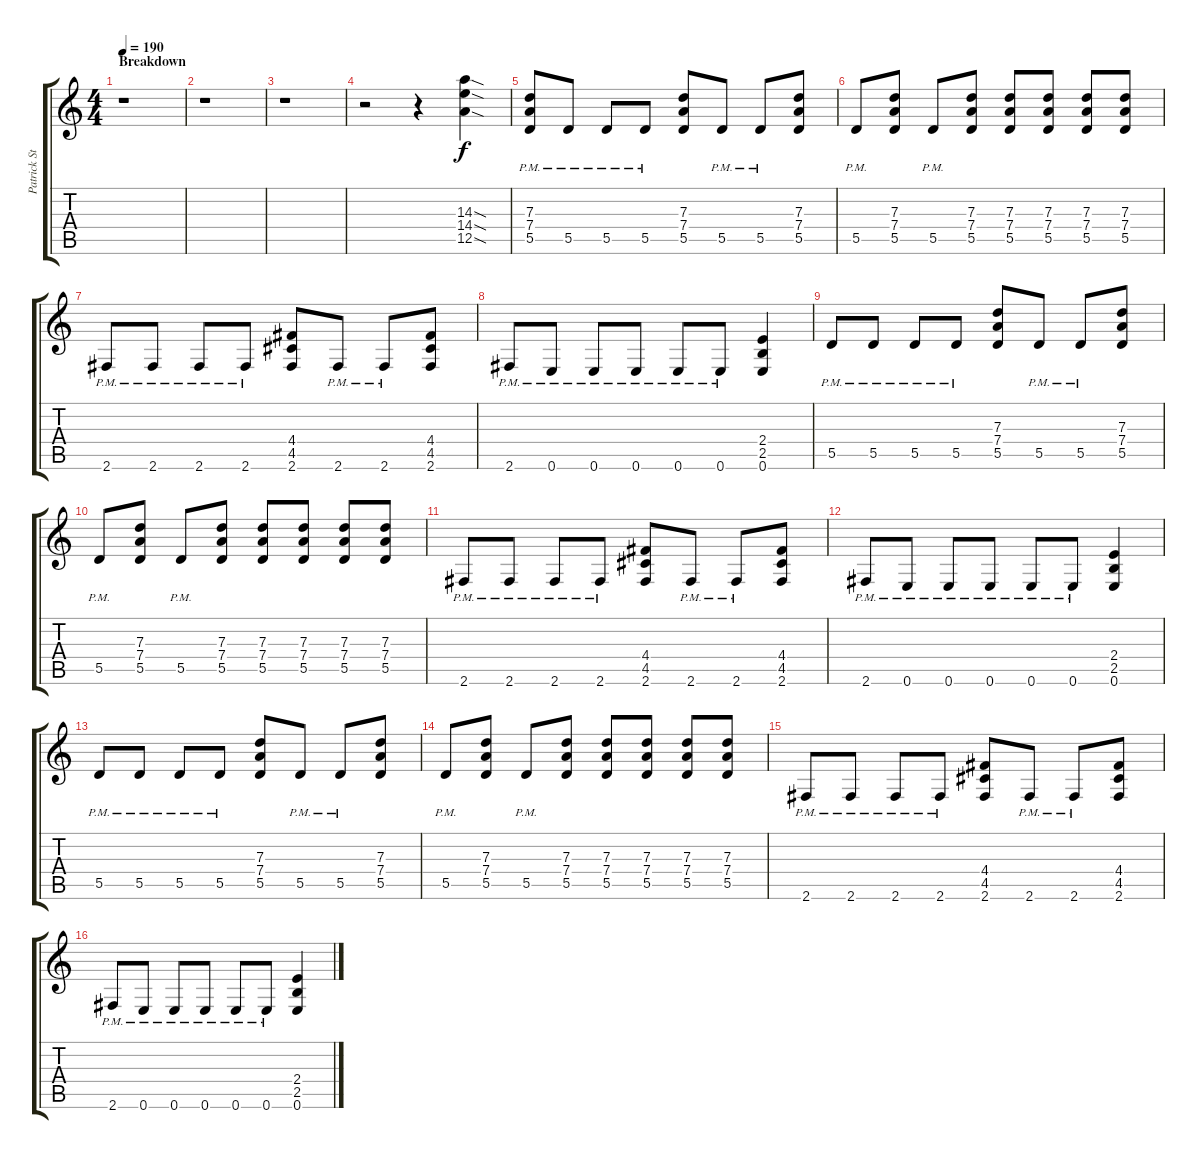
\track ("Patrick Stump (Rythmn Guitar)" "Patrick St") {instrument overdrivenguitar}
\staff {score tabs}
\tuning (E4 B3 G3 D3 A2 E2) {hide}
\ts (4 4)
\section ("" "Breakdown")
\tempo 190
\clef g2
\ks c
r.1{dy f} |
r.1 |
r.1 |
r.2 r.4 (14.3{sod} 14.4{sod} 12.5{sod}).4 |
(7.3 7.4 5.5{pm}).8 5.5{pm}.8 5.5{pm}.8 5.5{pm}.8 (7.3 7.4 5.5).8 5.5{pm}.8 5.5{pm}.8 (7.3 7.4 5.5).8 |
5.5{pm}.8 (7.3 7.4 5.5).8 5.5{pm}.8 (7.3 7.4 5.5).8 (7.3 7.4 5.5).8 (7.3 7.4 5.5).8 (7.3 7.4 5.5).8 (7.3 7.4 5.5).8 |
2.6{pm}.8 2.6{pm}.8 2.6{pm}.8 2.6{pm}.8 (4.4 4.5 2.6).8 2.6{pm}.8 2.6{pm}.8 (4.4 4.5 2.6).8 |
2.6{pm}.8 0.6{pm}.8 0.6{pm}.8 0.6{pm}.8 0.6{pm}.8 0.6{pm}.8 (2.4 2.5 0.6).4 |
5.5{pm}.8 5.5{pm}.8 5.5{pm}.8 5.5{pm}.8 (7.3 7.4 5.5).8 5.5{pm}.8 5.5{pm}.8 (7.3 7.4 5.5).8 |
5.5{pm}.8 (7.3 7.4 5.5).8 5.5{pm}.8 (7.3 7.4 5.5).8 (7.3 7.4 5.5).8 (7.3 7.4 5.5).8 (7.3 7.4 5.5).8 (7.3 7.4 5.5).8 |
2.6{pm}.8 2.6{pm}.8 2.6{pm}.8 2.6{pm}.8 (4.4 4.5 2.6).8 2.6{pm}.8 2.6{pm}.8 (4.4 4.5 2.6).8 |
2.6{pm}.8 0.6{pm}.8 0.6{pm}.8 0.6{pm}.8 0.6{pm}.8 0.6{pm}.8 (2.4 2.5 0.6).4 |
5.5{pm}.8 5.5{pm}.8 5.5{pm}.8 5.5{pm}.8 (7.3 7.4 5.5).8 5.5{pm}.8 5.5{pm}.8 (7.3 7.4 5.5).8 |
5.5{pm}.8 (7.3 7.4 5.5).8 5.5{pm}.8 (7.3 7.4 5.5).8 (7.3 7.4 5.5).8 (7.3 7.4 5.5).8 (7.3 7.4 5.5).8 (7.3 7.4 5.5).8 |
2.6{pm}.8 2.6{pm}.8 2.6{pm}.8 2.6{pm}.8 (4.4 4.5 2.6).8 2.6{pm}.8 2.6{pm}.8 (4.4 4.5 2.6).8 |
2.6{pm}.8 0.6{pm}.8 0.6{pm}.8 0.6{pm}.8 0.6{pm}.8 0.6{pm}.8 (2.4 2.5 0.6).4
